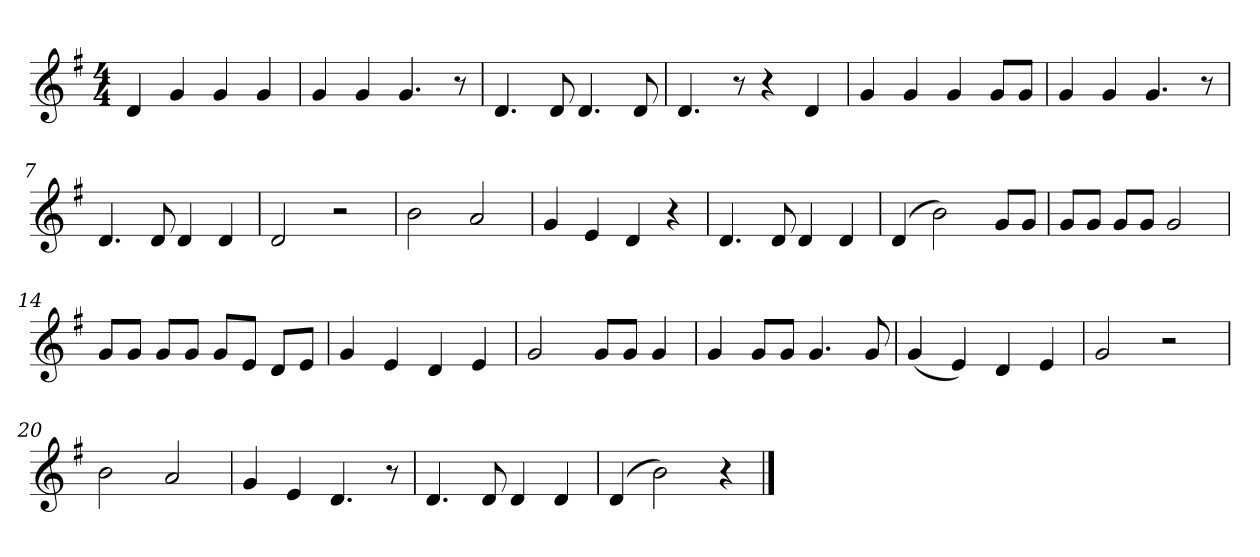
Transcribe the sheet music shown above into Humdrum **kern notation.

**kern
*part1
*staff1
*clefG2
*k[f#]
*G:
*M4/4
*MM80
=
4d
4g
4g
4g
=2
4g
4g
4.g
8r
=3
4.d
8d
4.d
8d
=4
4.d
8r
4r
4d
=5
4g
4g
4g
8g/L
8g/J
=6
4g
4g
4.g
8r
=7
4.d
8d
4d
4d
=8
2d
2r
=9
2b
2a
=10
4g
4e
4d
4r
=11
4.d
8d
4d
4d
=12
(4d
2b)
8g/L
8g/J
=13
8g/L
8g/J
8g/L
8g/J
2g
=14
8g/L
8g/J
8g/L
8g/J
8g/L
8e/J
8d/L
8e/J
=15
4g
4e
4d
4e
=16
2g
8g/L
8g/J
4g
=17
4g
8g/L
8g/J
4.g
8g
=18
(4g
4e)
4d
4e
=19
2g
2r
=20
2b
2a
=21
4g
4e
4.d
8r
=22
4.d
8d
4d
4d
=23
(4d
2b)
4r
==
*-
